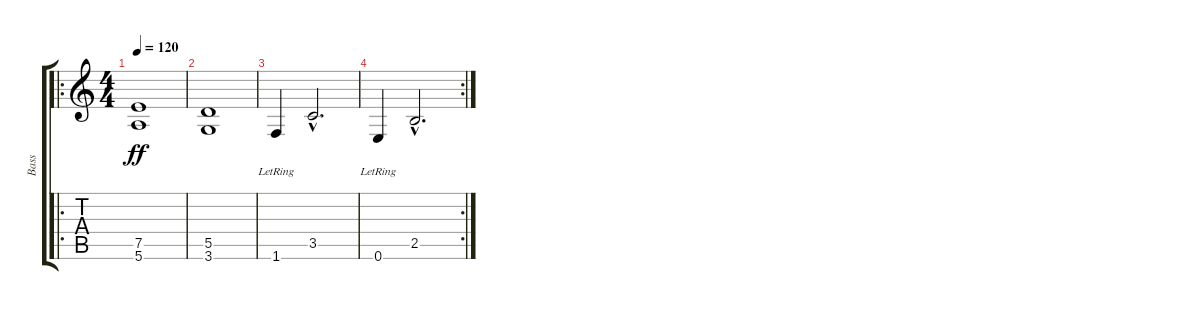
\track ("Bass" "Bass") {instrument electricbasspick}
\staff {score tabs}
\tuning (E4 B3 G3 D3 A2 E2) {hide}
\ro
\ts (4 4)
\tempo 120
\clef g2
\ks c
(7.5 5.6).1{dy ff} |
(5.5 3.6).1 |
1.6{lr}.4 3.5{hac}.2{d} |
\rc 2
0.6{lr}.4 2.5{hac}.2{d}
